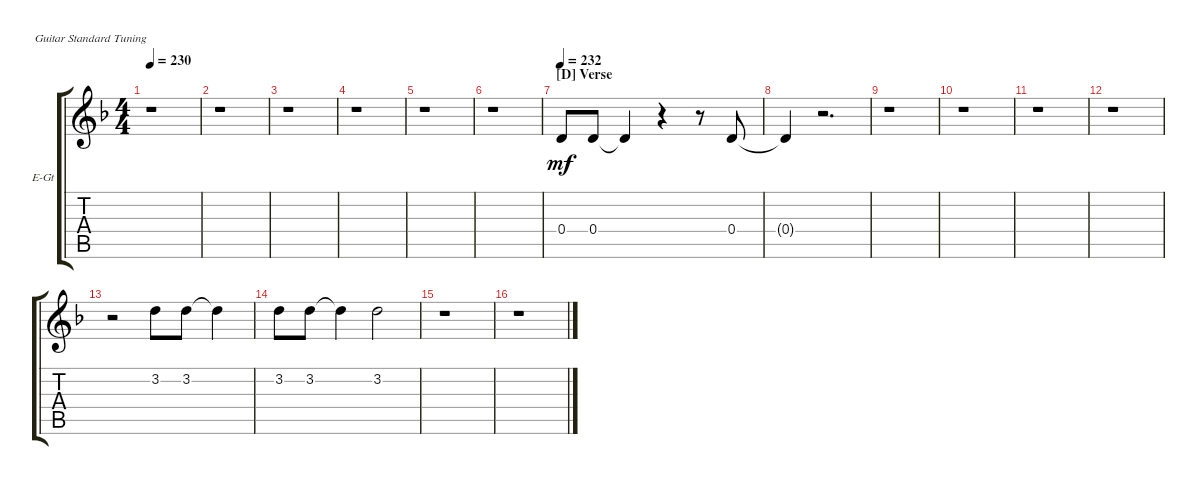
\defaultSystemsLayout 4
\bracketExtendMode groupsimilarinstruments
\firstSystemTrackNameOrientation horizontal
\otherSystemsTrackNameOrientation horizontal
\track ("Art's Voice" "E-Gt") {instrument electricguitarclean}
\staff {score tabs}
\tuning (E4 B3 G3 D3 A2 E2)
\ts (4 4)
\tempo 230
\clef g2
\ks dminor
r.1{dy mf} |
r.1 |
r.1 |
r.1 |
r.1 |
r.1 |
\section ("D" "Verse")
\tempo 232
0.4.8 0.4.8 0.4{t}.4 r.4 r.8 0.4.8 |
0.4{t}.4 r.2{d} |
r.1 |
r.1 |
r.1 |
r.1 |
r.2 3.2.8 3.2.8 3.2{t}.4 |
3.2.8 3.2.8 3.2{t}.4 3.2.2 |
r.1 |
r.1
